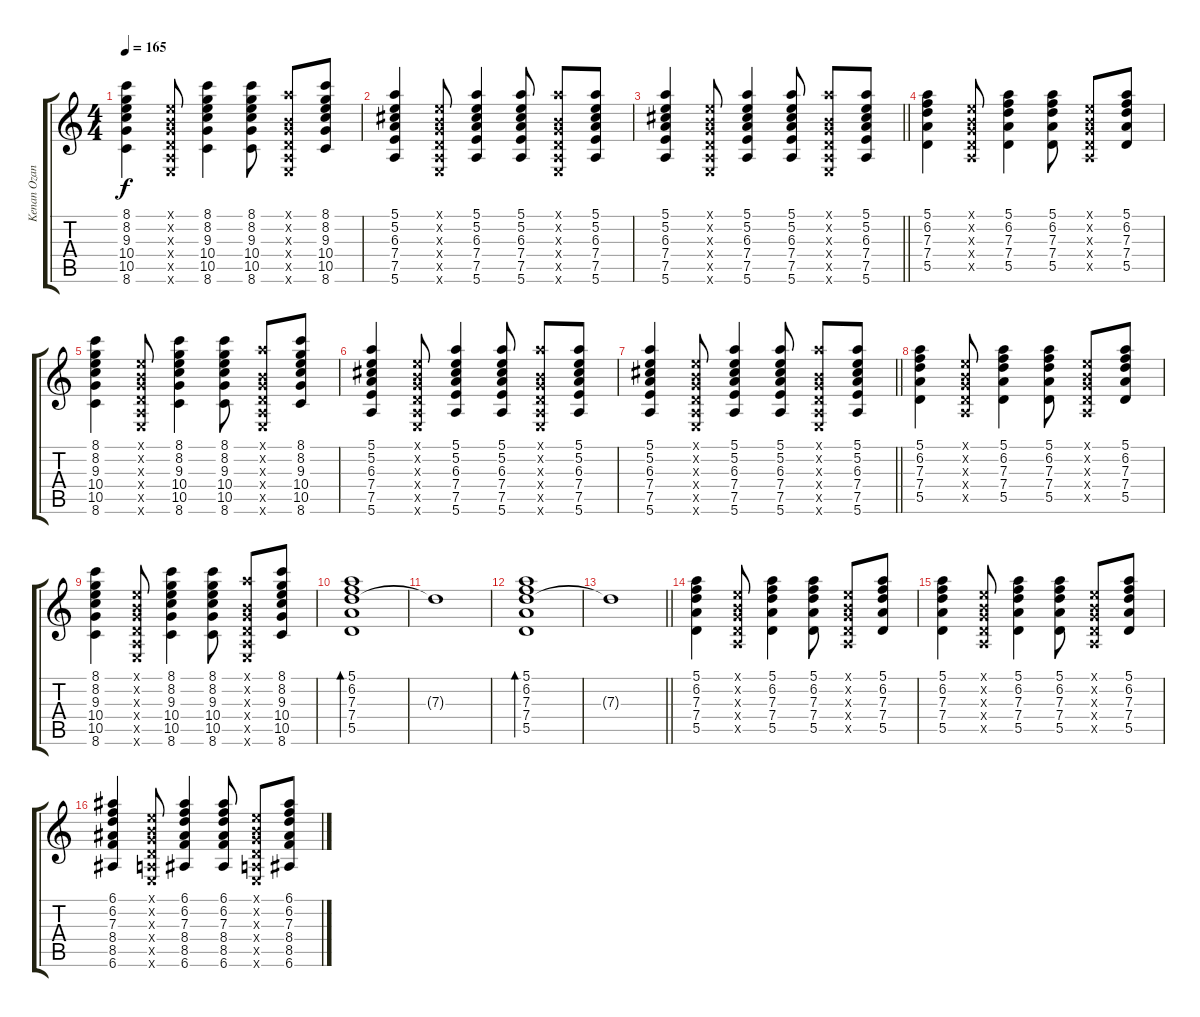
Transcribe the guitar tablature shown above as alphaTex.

\track ("Kenan Ozan Genç" "Kenan Ozan") {instrument acousticguitarsteel}
\staff {score tabs}
\tuning (E4 B3 G3 D3 A2 E2) {hide}
\ts (4 4)
\tempo 165
\clef g2
\ks c
(8.1 8.2 9.3 10.4 10.5 8.6).4{dy f} (0.1{x} 0.2{x} 0.3{x} 0.4{x} 0.5{x} 0.6{x}).8 (8.1 8.2 9.3 10.4 10.5 8.6).4 (8.1 8.2 9.3 10.4 10.5 8.6).8 (5.1{x} 0.2{x} 0.3{x} 0.4{x} 0.5{x} 0.6{x}).8 (8.1 8.2 9.3 10.4 10.5 8.6).8 |
(5.1 5.2 6.3 7.4 7.5 5.6).4 (0.1{x} 0.2{x} 0.3{x} 0.4{x} 0.5{x} 0.6{x}).8 (5.1 5.2 6.3 7.4 7.5 5.6).4 (5.1 5.2 6.3 7.4 7.5 5.6).8 (5.1{x} 0.2{x} 0.3{x} 0.4{x} 0.5{x} 0.6{x}).8 (5.1 5.2 6.3 7.4 7.5 5.6).8 |
\barLineRight lightlight
(5.1 5.2 6.3 7.4 7.5 5.6).4 (0.1{x} 0.2{x} 0.3{x} 0.4{x} 0.5{x} 0.6{x}).8 (5.1 5.2 6.3 7.4 7.5 5.6).4 (5.1 5.2 6.3 7.4 7.5 5.6).8 (5.1{x} 0.2{x} 0.3{x} 0.4{x} 0.5{x} 0.6{x}).8 (5.1 5.2 6.3 7.4 7.5 5.6).8 |
(5.1 6.2 7.3 7.4 5.5).4 (0.1{x} 0.2{x} 0.3{x} 0.4{x} 0.5{x}).8 (5.1 6.2 7.3 7.4 5.5).4 (5.1 6.2 7.3 7.4 5.5).8 (0.1{x} 0.2{x} 0.3{x} 0.4{x} 0.5{x}).8 (5.1 6.2 7.3 7.4 5.5).8 |
(8.1 8.2 9.3 10.4 10.5 8.6).4 (0.1{x} 0.2{x} 0.3{x} 0.4{x} 0.5{x} 0.6{x}).8 (8.1 8.2 9.3 10.4 10.5 8.6).4 (8.1 8.2 9.3 10.4 10.5 8.6).8 (5.1{x} 0.2{x} 0.3{x} 0.4{x} 0.5{x} 0.6{x}).8 (8.1 8.2 9.3 10.4 10.5 8.6).8 |
(5.1 5.2 6.3 7.4 7.5 5.6).4 (0.1{x} 0.2{x} 0.3{x} 0.4{x} 0.5{x} 0.6{x}).8 (5.1 5.2 6.3 7.4 7.5 5.6).4 (5.1 5.2 6.3 7.4 7.5 5.6).8 (5.1{x} 0.2{x} 0.3{x} 0.4{x} 0.5{x} 0.6{x}).8 (5.1 5.2 6.3 7.4 7.5 5.6).8 |
\barLineRight lightlight
(5.1 5.2 6.3 7.4 7.5 5.6).4 (0.1{x} 0.2{x} 0.3{x} 0.4{x} 0.5{x} 0.6{x}).8 (5.1 5.2 6.3 7.4 7.5 5.6).4 (5.1 5.2 6.3 7.4 7.5 5.6).8 (5.1{x} 0.2{x} 0.3{x} 0.4{x} 0.5{x} 0.6{x}).8 (5.1 5.2 6.3 7.4 7.5 5.6).8 |
(5.1 6.2 7.3 7.4 5.5).4 (0.1{x} 0.2{x} 0.3{x} 0.4{x} 0.5{x}).8 (5.1 6.2 7.3 7.4 5.5).4 (5.1 6.2 7.3 7.4 5.5).8 (0.1{x} 0.2{x} 0.3{x} 0.4{x} 0.5{x}).8 (5.1 6.2 7.3 7.4 5.5).8 |
(8.1 8.2 9.3 10.4 10.5 8.6).4 (0.1{x} 0.2{x} 0.3{x} 0.4{x} 0.5{x} 0.6{x}).8 (8.1 8.2 9.3 10.4 10.5 8.6).4 (8.1 8.2 9.3 10.4 10.5 8.6).8 (5.1{x} 0.2{x} 0.3{x} 0.4{x} 0.5{x} 0.6{x}).8 (8.1 8.2 9.3 10.4 10.5 8.6).8 |
(5.1 6.2 7.3 7.4 5.5).1{bd 60} |
7.3{t}.1 |
(5.1 6.2 7.3 7.4 5.5).1{bd 60} |
\barLineRight lightlight
7.3{t}.1 |
(5.1 6.2 7.3 7.4 5.5).4 (0.1{x} 0.2{x} 0.3{x} 0.4{x} 0.5{x}).8 (5.1 6.2 7.3 7.4 5.5).4 (5.1 6.2 7.3 7.4 5.5).8 (0.1{x} 0.2{x} 0.3{x} 0.4{x} 0.5{x}).8 (5.1 6.2 7.3 7.4 5.5).8 |
(5.1 6.2 7.3 7.4 5.5).4 (0.1{x} 0.2{x} 0.3{x} 0.4{x} 0.5{x}).8 (5.1 6.2 7.3 7.4 5.5).4 (5.1 6.2 7.3 7.4 5.5).8 (0.1{x} 0.2{x} 0.3{x} 0.4{x} 0.5{x}).8 (5.1 6.2 7.3 7.4 5.5).8 |
(6.1 6.2 7.3 8.4 8.5 6.6).4 (0.1{x} 0.2{x} 0.3{x} 0.4{x} 0.5{x} 0.6{x}).8 (6.1 6.2 7.3 8.4 8.5 6.6).4 (6.1 6.2 7.3 8.4 8.5 6.6).8 (0.1{x} 0.2{x} 0.3{x} 0.4{x} 0.5{x} 0.6{x}).8 (6.1 6.2 7.3 8.4 8.5 6.6).8
